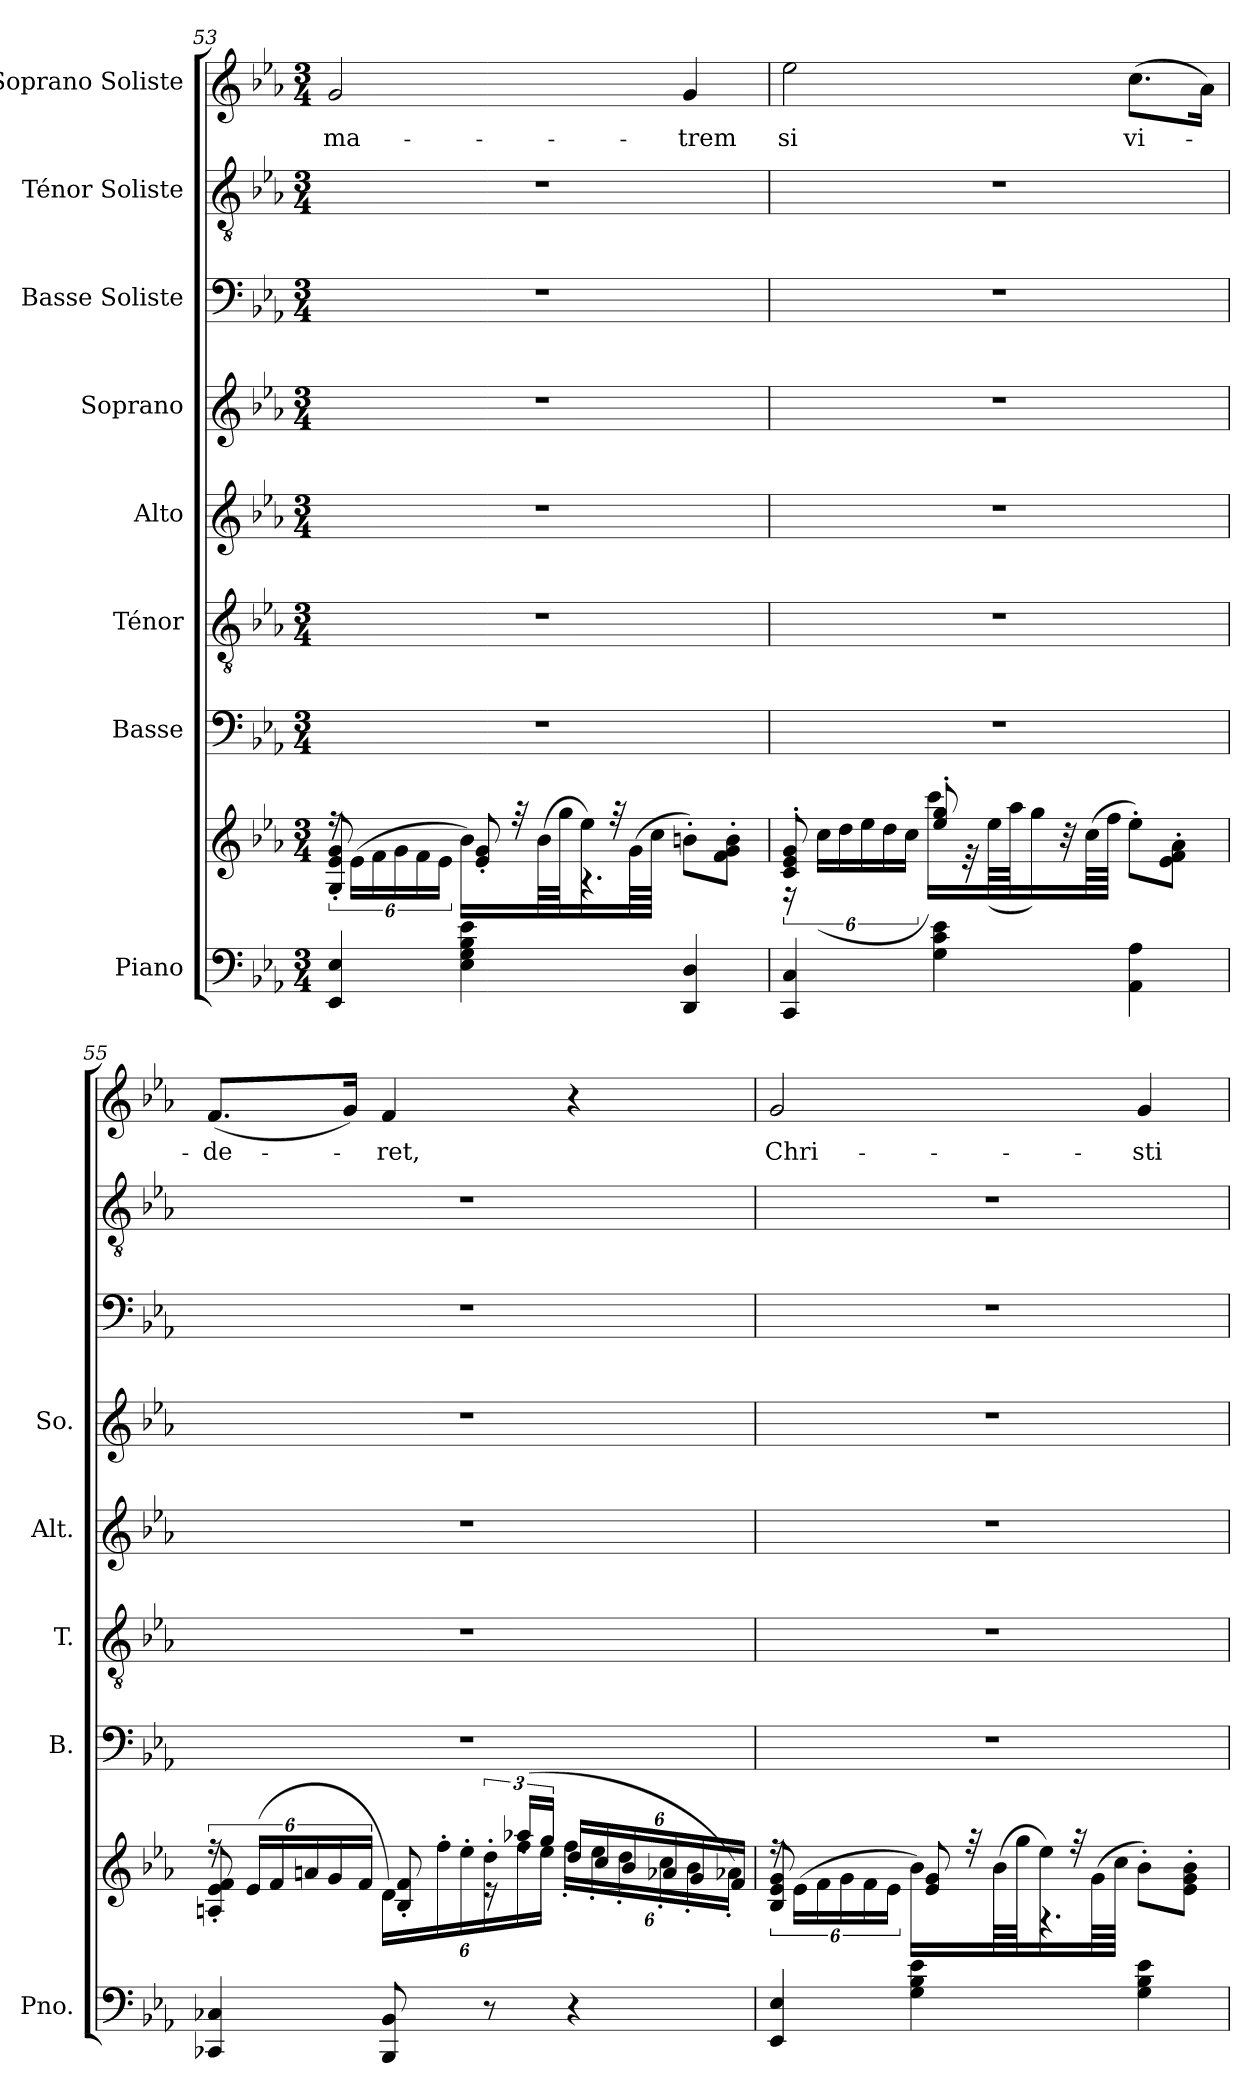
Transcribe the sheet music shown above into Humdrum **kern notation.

**kern	**kern	**kern	**kern	**kern	**kern	**kern	**kern	**kern	**text
*part8	*part8	*part7	*part6	*part5	*part4	*part3	*part2	*part1	*part1
*staff9	*staff8	*staff7	*staff6	*staff5	*staff4	*staff3	*staff2	*staff1	*staff1
*I"Piano	*	*I"Basse	*I"Ténor	*I"Alto	*I"Soprano	*I"Basse Soliste	*I"Ténor Soliste	*I"Soprano Soliste	*
*I'Pno.	*	*I'B.	*I'T.	*I'Alt.	*I'So.	*	*	*	*
*clefF4	*clefG2	*clefF4	*clefGv2	*clefG2	*clefG2	*clefF4	*clefGv2	*clefG2	*
*k[b-e-a-]	*k[b-e-a-]	*k[b-e-a-]	*k[b-e-a-]	*k[b-e-a-]	*k[b-e-a-]	*k[b-e-a-]	*k[b-e-a-]	*k[b-e-a-]	*
*M3/4	*M3/4	*M3/4	*M3/4	*M3/4	*M3/4	*M3/4	*M3/4	*M3/4	*
=53	=53	=53	=53	=53	=53	=53	=53	=53	=53
*	*^	*	*	*	*	*	*	*	*
!	!	!	!	!	!	!	!	!	!	!LO:LY:b
4EE-/ 4E-/	24r	8G/' 8e-/' 8g/'	2.r	2.r	2.r	2.r	2.r	2.r	2g/	ma-
.	(>24e-\LL	.	.	.	.	.	.	.	.	.
.	24f\	.	.	.	.	.	.	.	.	.
.	24g\	8ryy	.	.	.	.	.	.	.	.
.	24f\	.	.	.	.	.	.	.	.	.
.	24e-\JJ	.	.	.	.	.	.	.	.	.
4E-\ 4G\ 4B-\ 4e-\	16b-\LL)	8e-/' 8g/'	.	.	.	.	.	.	.	.
.	32r	.	.	.	.	.	.	.	.	.
.	(>64b-\LL	.	.	.	.	.	.	.	.	.
.	64gg\JJ	.	.	.	.	.	.	.	.	.
.	16ee-\)	4.r	.	.	.	.	.	.	.	.
.	32r	.	.	.	.	.	.	.	.	.
.	(>64g\LL	.	.	.	.	.	.	.	.	.
.	64cc\JJJJ	.	.	.	.	.	.	.	.	.
!	!	!	!	!	!	!	!	!	!	!LO:LY:b
4DD/ 4D/	8bn'\L)	.	.	.	.	.	.	.	4g/	-trem
.	8f\' 8g\' 8b\'J	.	.	.	.	.	.	.	.	.
!!LO:LB:g=z
=54	=54	=54	=54	=54	=54	=54	=54	=54	=54	=54
*	*	*	*	*	*	*	*	*^	*	*
!	!	!	!	!	!	!	!	!	!	!	!LO:LY:b
4CC/ 4C/	8c/' 8e-/' 8g/'	24r	2.r	2.r	2.r	2.r	2.r	2.r	4F/yy	2ee-\	si
.	.	(>24cc\LL	.	.	.	.	.	.	.	.	.
.	.	24dd\	.	.	.	.	.	.	.	.	.
.	8ryy	24ee-\	.	.	.	.	.	.	.	.	.
.	.	24dd\	.	.	.	.	.	.	.	.	.
.	.	24cc\JJ	.	.	.	.	.	.	.	.	.
4G\ 4c\ 4e-\	8ee-/' 8gg/'	16ccc\LL)	.	.	.	.	.	.	2ryy	.	.
.	.	32r	.	.	.	.	.	.	.	.	.
.	.	(>64ee-\LL	.	.	.	.	.	.	.	.	.
.	.	64aa-\JJ	.	.	.	.	.	.	.	.	.
.	8ryy	16gg\)	.	.	.	.	.	.	.	.	.
.	.	32r	.	.	.	.	.	.	.	.	.
.	.	(>64cc\LL	.	.	.	.	.	.	.	.	.
.	.	64ff\JJJJ	.	.	.	.	.	.	.	.	.
!	!	!	!	!	!	!	!	!	!	!	!LO:LY:b
4AA-\ 4A-\	4ryy	8ee-'\L)	.	.	.	.	.	.	.	(8.cc\L	vi-
.	.	8e-\' 8f\' 8a-\'J	.	.	.	.	.	.	.	.	.
.	.	.	.	.	.	.	.	.	.	16a-\Jk)	.
*	*	*	*	*	*	*	*	*v	*v	*	*
=55	=55	=55	=55	=55	=55	=55	=55	=55	=55	=55
!	!	!	!	!	!	!	!	!	!	!LO:LY:b
4CC-X/ 4C-X/	24r	8An/' 8e-/' 8f/'	2.r	2.r	2.r	2.r	2.r	2.r	(8.f/L	-de-
.	(24e-/LL	.	.	.	.	.	.	.	.	.
.	24f/	.	.	.	.	.	.	.	.	.
.	24an/	8ryy	.	.	.	.	.	.	.	.
.	24g/	.	.	.	.	.	.	.	.	.
.	.	.	.	.	.	.	.	.	16g/Jk)	.
.	24f/JJ	.	.	.	.	.	.	.	.	.
*	*Xbrackettup	*	*	*	*	*	*	*	*	*
!	!	!	!	!	!	!	!	!	!	!LO:LY:b
8BBB-/ 8BB-/	24d\LL)	8B-/' 8f/'	.	.	.	.	.	.	4f/	-ret,
.	24ff'\	.	.	.	.	.	.	.	.	.
.	24ee-'\	.	.	.	.	.	.	.	.	.
*	*	*brackettup	*	*	*	*	*	*	*	*
8r	24dd'\	24r	.	.	.	.	.	.	.	.
.	24ff\	(24aa-X'/LL	.	.	.	.	.	.	.	.
.	24ee-\JJ	24gg'/JJ	.	.	.	.	.	.	.	.
*	*Xbrackettup	*	*	*	*	*	*	*	*	*
4r	24dd/LL	24ff'\LL	.	.	.	.	.	.	4r	.
.	24cc/	24ee-'\	.	.	.	.	.	.	.	.
.	24b-/	24dd'\	.	.	.	.	.	.	.	.
.	24a-X/	24cc'\	.	.	.	.	.	.	.	.
.	24g/	24b-'\	.	.	.	.	.	.	.	.
.	24f/JJ	24a-X'\JJ)	.	.	.	.	.	.	.	.
!!LO:PB:g=z
=56	=56	=56	=56	=56	=56	=56	=56	=56	=56	=56
*	*brackettup	*	*	*	*	*	*	*	*	*
*	*	*	*	*	*	*	*	*^	*	*
!	!	!	!	!	!	!	!	!	!	!	!LO:LY:b
4EE-/ 4E-/	24r	8B-/ 8e-/ 8g/	2.r	2.r	2.r	2.r	2.r	2.r	4E-/yy	2g/	Chri-
.	(>24e-\LL	.	.	.	.	.	.	.	.	.	.
.	24f\	.	.	.	.	.	.	.	.	.	.
.	24g\	8ryy	.	.	.	.	.	.	.	.	.
.	24f\	.	.	.	.	.	.	.	.	.	.
.	24e-\JJ	.	.	.	.	.	.	.	.	.	.
4G\ 4B-\ 4e-\	16b-\LL)	8e-/ 8g/	.	.	.	.	.	.	2ryy	.	.
.	32r	.	.	.	.	.	.	.	.	.	.
.	(>64b-\LL	.	.	.	.	.	.	.	.	.	.
.	64gg\JJ	.	.	.	.	.	.	.	.	.	.
.	16ee-\)	4.r	.	.	.	.	.	.	.	.	.
.	32r	.	.	.	.	.	.	.	.	.	.
.	(>64g\LL	.	.	.	.	.	.	.	.	.	.
.	64cc\JJJJ	.	.	.	.	.	.	.	.	.	.
!	!	!	!	!	!	!	!	!	!	!	!LO:LY:b
4G\ 4B-\ 4e-\	8b-'\L)	.	.	.	.	.	.	.	.	4g/	-sti
.	8e-\' 8g\' 8b-\'J	.	.	.	.	.	.	.	.	.	.
*	*v	*v	*	*	*	*	*	*v	*v	*	*
=	=	=	=	=	=	=	=	=	=
*-	*-	*-	*-	*-	*-	*-	*-	*-	*-
